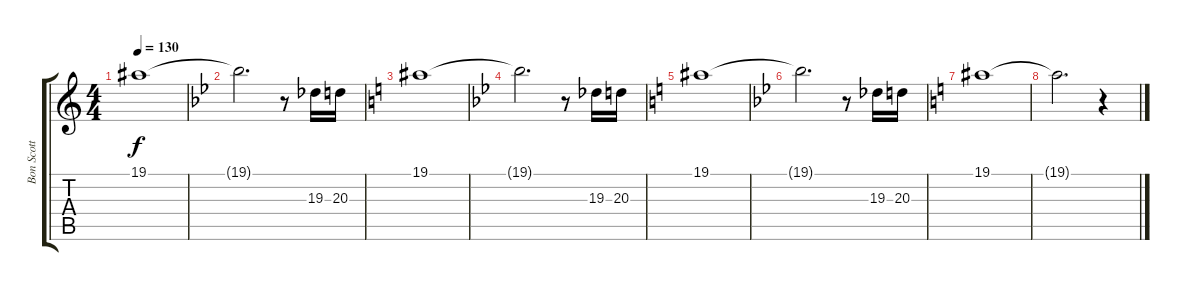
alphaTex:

\track ("Bon Scott" "Bon Scott") {instrument bagpipe}
\staff {score tabs}
\tuning (Eb4 Bb3 Gb3 Db3 Ab2 Eb2) {hide}
\ts (4 4)
\tempo 130
\clef g2
\ks c
19.1.1{dy f} |
\ks bb
19.1{t}.2{d} r.8 19.3.16 20.3.16 |
\ks c
19.1.1 |
\ks bb
19.1{t}.2{d} r.8 19.3.16 20.3.16 |
\ks c
19.1.1 |
\ks bb
19.1{t}.2{d} r.8 19.3.16 20.3.16 |
\ks c
19.1.1 |
19.1{t}.2{d} r.4
